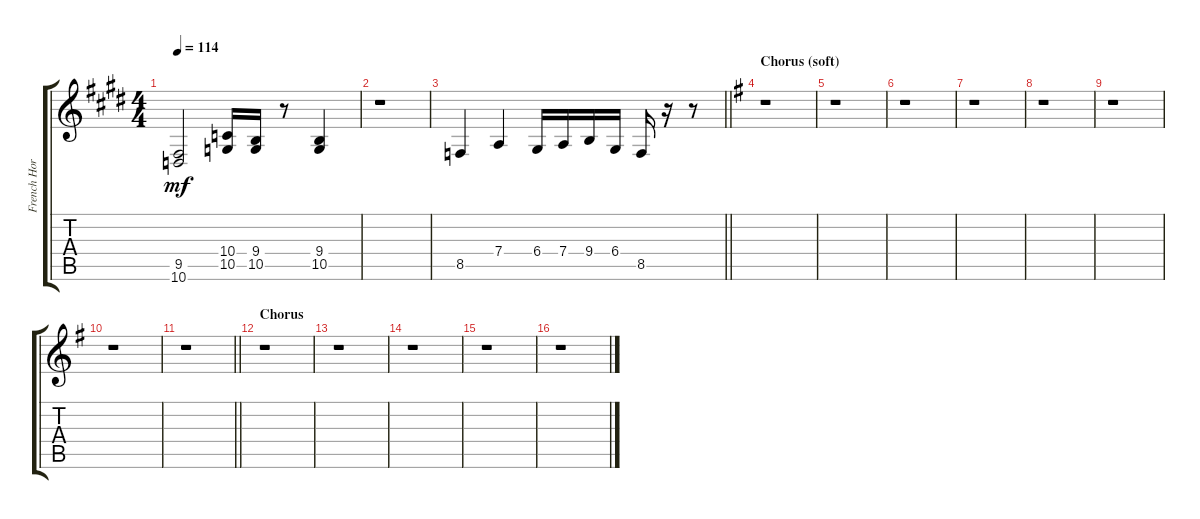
\track ("French Horn" "French Hor") {instrument frenchhorn}
\staff {score tabs}
\tuning (E4 B3 G3 D3 A2 E2) {hide}
\ts (4 4)
\tempo 114
\clef g2
\ks e
(9.5 10.6).2{dy mf} (10.4 10.5).16 (9.4 10.5).16 r.8 (9.4 10.5).4 |
r.1 |
\barLineRight lightlight
8.5.4{balance 11} 7.4.4 6.4.16 7.4.16 9.4.16 6.4.16 8.5.16 r.16 r.8 |
\section ("" "Chorus (soft)")
\ks eminor
r.1 |
r.1 |
r.1 |
r.1 |
r.1 |
r.1 |
r.1 |
\barLineRight lightlight
r.1 |
\section ("" "Chorus")
r.1 |
r.1 |
r.1 |
r.1 |
r.1
